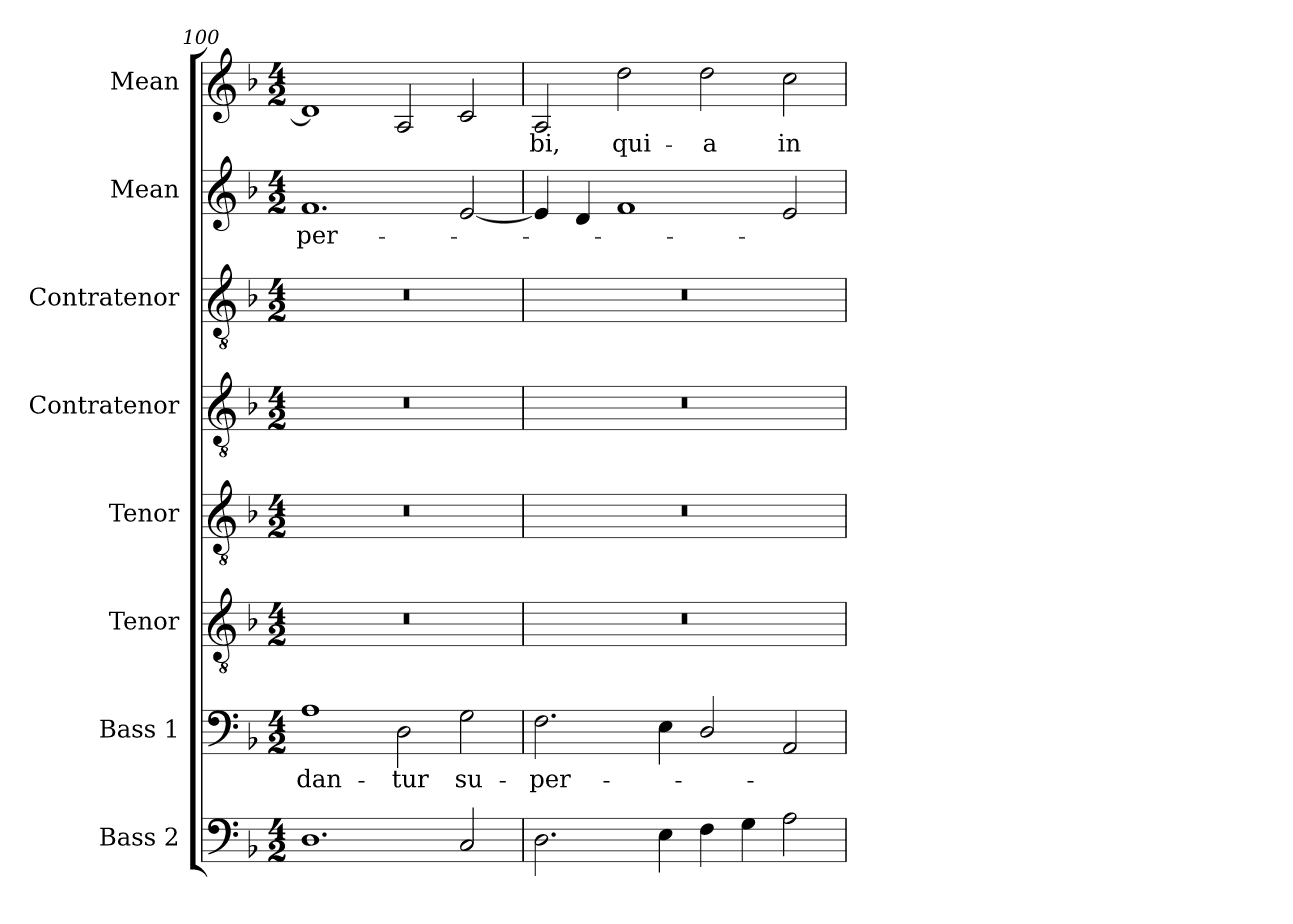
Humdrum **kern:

**kern	**kern	**text	**kern	**kern	**kern	**kern	**kern	**text	**kern	**text
*part8	*part7	*part7	*part6	*part5	*part4	*part3	*part2	*part2	*part1	*part1
*staff8	*staff7	*staff7	*staff6	*staff5	*staff4	*staff3	*staff2	*staff2	*staff1	*staff1
*I"Bass 2	*I"Bass 1	*	*I"Tenor	*I"Tenor	*I"Contratenor	*I"Contratenor	*I"Mean	*	*I"Mean	*
*I'B2.	*I'B1.	*	*I'T.	*I'T.	*I'Ct.	*I'Ct.	*I'M.	*	*I'M.	*
*clefF4	*clefF4	*	*clefGv2	*clefGv2	*clefGv2	*clefGv2	*clefG2	*	*clefG2	*
*	*	*	*ITrd7c12	*ITrd7c12	*ITrd7c12	*ITrd7c12	*	*	*	*
*k[b-]	*k[b-]	*	*k[b-]	*k[b-]	*k[b-]	*k[b-]	*k[b-]	*	*k[b-]	*
*F:	*F:	*	*F:	*F:	*F:	*F:	*F:	*	*F:	*
*M4/2	*M4/2	*	*M4/2	*M4/2	*M4/2	*M4/2	*M4/2	*	*M4/2	*
=100	=100	=100	=100	=100	=100	=100	=100	=100	=100	=100
!	!	!LO:LY:b:color=#000000	!LO:N:vis=1	!LO:N:vis=1	!LO:N:vis=1	!LO:N:vis=1	!	!	!	!
!	!	!	!	!	!	!	!	!LO:LY:b:color=#000000	!	!
1.Di	1Ai	-dan-	0r	0r	0r	0r	1.fi	-per-	1di]	.
!	!	!LO:LY:b:color=#000000	!	!	!	!	!	!	!	!
.	2Di\	-tur	.	.	.	.	.	.	2Ai/	.
!	!	!LO:LY:b:color=#000000	!	!	!	!	!	!	!	!
2Ci/	2Gi\	su-	.	.	.	.	[2ei/	.	2ci/	.
=101	=101	=101	=101	=101	=101	=101	=101	=101	=101	=101
!	!	!LO:LY:b:color=#000000	!LO:N:vis=1	!LO:N:vis=1	!LO:N:vis=1	!LO:N:vis=1	!	!	!	!
!	!	!	!	!	!	!	!	!	!	!LO:LY:b:color=#000000
2.Di\	2.Fi\	-per-	0r	0r	0r	0r	4ei/]	.	2Ai/	-bi,
.	.	.	.	.	.	.	4di/	.	.	.
!	!	!	!	!	!	!	!	!	!	!LO:LY:b:color=#000000
.	.	.	.	.	.	.	1fi	.	2ddi\	qui-
4Ei\	4Ei\	.	.	.	.	.	.	.	.	.
!	!	!	!	!	!	!	!	!	!	!LO:LY:b:color=#000000
4Fi\	2Di/	.	.	.	.	.	.	.	2ddi\	-a
4Gi\	.	.	.	.	.	.	.	.	.	.
!	!	!	!	!	!	!	!	!	!	!LO:LY:b:color=#000000
2Ai\	2AAi/	.	.	.	.	.	2ei/	.	2cci\	in-
=	=	=	=	=	=	=	=	=	=	=
*-	*-	*-	*-	*-	*-	*-	*-	*-	*-	*-
